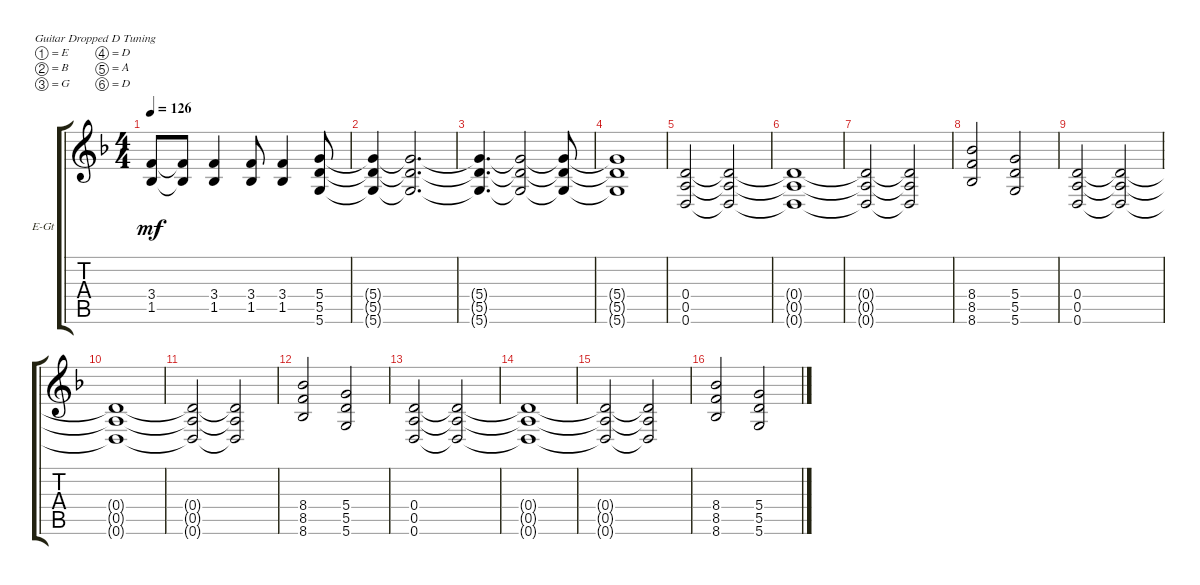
\defaultSystemsLayout 4
\bracketExtendMode groupsimilarinstruments
\firstSystemTrackNameOrientation horizontal
\otherSystemsTrackNameOrientation horizontal
\track ("Rhythm L" "E-Gt") {instrument acousticgrandpiano}
\staff {score tabs}
\tuning (E4 B3 G3 D3 A2 D2)
\displaytranspose 12
\ts (4 4)
\tempo 126
\clef g2
\ks f
(3.4 1.5).8{dy mf} (1.5{t} 3.4{t}).8 (1.5 3.4).4 (1.5 3.4).8 (1.5 3.4).4 (5.5 5.4 5.6).8 |
(5.5{t} 5.4{t} 5.6{t}).4 (5.6{t} 5.5{t} 5.4{t}).2{d} |
(5.6{t} 5.5{t} 5.4{t}).4{d} (5.4{t} 5.5{t} 5.6{t}).2 (5.6{t} 5.5{t} 5.4{t}).8 |
(5.6{t} 5.5{t} 5.4{t}).1 |
(0.6 0.5 0.4).2 (0.4{t} 0.5{t} 0.6{t}).2 |
(0.4{t} 0.5{t} 0.6{t}).1 |
(0.4{t} 0.5{t} 0.6{t}).2 (0.6{t} 0.5{t} 0.4{t}).2 |
(8.4 8.5 8.6).2 (5.6 5.5 5.4).2 |
(0.6 0.5 0.4).2 (0.4{t} 0.5{t} 0.6{t}).2 |
(0.4{t} 0.5{t} 0.6{t}).1 |
(0.4{t} 0.5{t} 0.6{t}).2 (0.6{t} 0.5{t} 0.4{t}).2 |
(8.4 8.5 8.6).2 (5.6 5.5 5.4).2 |
(0.6 0.5 0.4).2 (0.4{t} 0.5{t} 0.6{t}).2 |
(0.4{t} 0.5{t} 0.6{t}).1 |
(0.4{t} 0.5{t} 0.6{t}).2 (0.6{t} 0.5{t} 0.4{t}).2 |
(8.4 8.5 8.6).2 (5.6 5.5 5.4).2
